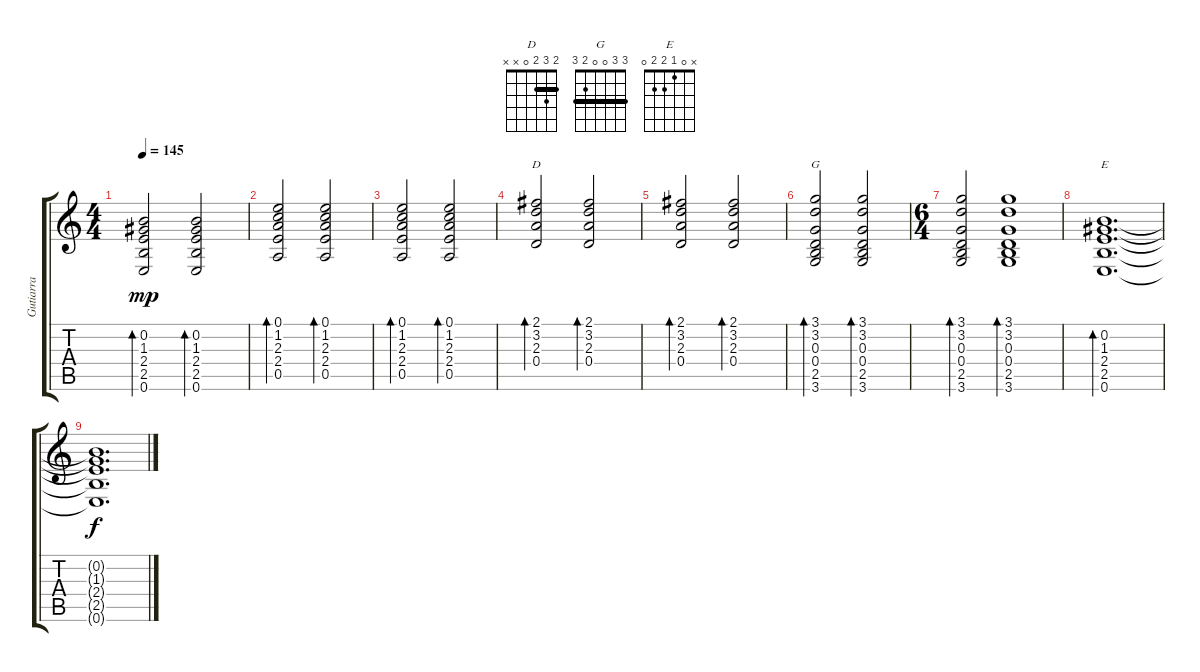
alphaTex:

\track ("Gutiarra" "Gutiarra") {instrument acousticguitarsteel}
\staff {score tabs}
\tuning (E4 B3 G3 D3 A2 E2) {hide}
\chord ("D" 2 3 2 0 x x) {barre 2}
\chord ("G" 3 3 0 0 2 3) {barre 3}
\chord ("E" x 0 1 2 2 0)
\ts (4 4)
\tempo 145
\clef g2
\ks c
(0.2 1.3 2.4 2.5 0.6).2{bd 60 dy mp} (0.2 1.3 2.4 2.5 0.6).2{bd 60} |
(0.1 1.2 2.3 2.4 0.5).2{bd 60 volume 9 balance 4} (0.1 1.2 2.3 2.4 0.5).2{bd 60} |
(0.1 1.2 2.3 2.4 0.5).2{bd 60} (0.1 1.2 2.3 2.4 0.5).2{bd 60} |
(2.1 3.2 2.3 0.4).2{bd 60 ch "D"} (2.1 3.2 2.3 0.4).2{bd 60} |
(2.1 3.2 2.3 0.4).2{bd 60} (2.1 3.2 2.3 0.4).2{bd 60} |
(3.1 3.2 0.3 0.4 2.5 3.6).2{bd 60 ch "G"} (3.1 3.2 0.3 0.4 2.5 3.6).2{bd 60} |
\ts (6 4)
(3.1 3.2 0.3 0.4 2.5 3.6).2{bd 60} (3.1 3.2 0.3 0.4 2.5 3.6).1{bd 30} |
(0.2 1.3 2.4 2.5 0.6).1{d bd 240 ch "E"} |
(0.2{t} 1.3{t} 2.4{t} 2.5{t} 0.6{t}).1{d dy f}
